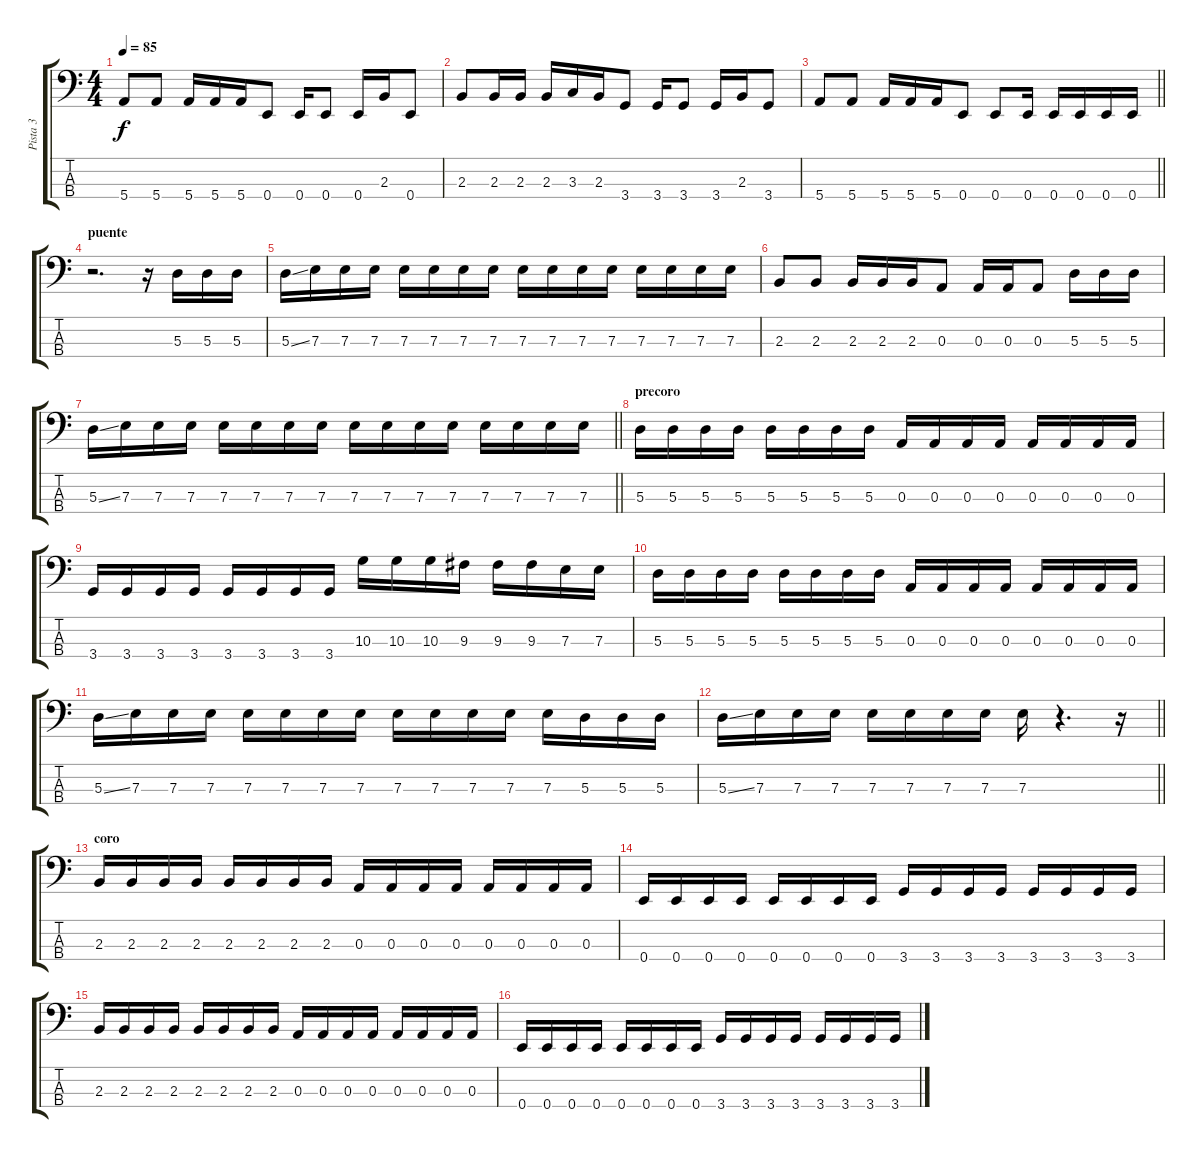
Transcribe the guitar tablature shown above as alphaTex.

\track ("Pista 3" "Pista 3") {instrument electricbasspick}
\staff {score tabs}
\tuning (G2 D2 A1 E1) {hide}
\ts (4 4)
\tempo 85
\clef f4
\ks c
5.4.8{dy f} 5.4.8 5.4.16 5.4.16 5.4.16 0.4.8 0.4.16 0.4.8 0.4.16 2.3.16 0.4.8 |
2.3.8 2.3.16 2.3.16 2.3.16 3.3.16 2.3.16 3.4.8 3.4.16 3.4.8 3.4.16 2.3.16 3.4.8 |
\barLineRight lightlight
5.4.8 5.4.8 5.4.16 5.4.16 5.4.16 0.4.8 0.4.8 0.4.16 0.4.16 0.4.16 0.4.16 0.4.16 |
\section ("" "puente")
r.2{d} r.16 5.3.16 5.3.16 5.3.16 |
5.3{ss}.16 7.3.16 7.3.16 7.3.16 7.3.16 7.3.16 7.3.16 7.3.16 7.3.16 7.3.16 7.3.16 7.3.16 7.3.16 7.3.16 7.3.16 7.3.16 |
2.3.8 2.3.8 2.3.16 2.3.16 2.3.16 0.3.8 0.3.16 0.3.16 0.3.8 5.3.16 5.3.16 5.3.16 |
\barLineRight lightlight
5.3{ss}.16 7.3.16 7.3.16 7.3.16 7.3.16 7.3.16 7.3.16 7.3.16 7.3.16 7.3.16 7.3.16 7.3.16 7.3.16 7.3.16 7.3.16 7.3.16 |
\section ("" "precoro")
5.3.16 5.3.16 5.3.16 5.3.16 5.3.16 5.3.16 5.3.16 5.3.16 0.3.16 0.3.16 0.3.16 0.3.16 0.3.16 0.3.16 0.3.16 0.3.16 |
3.4.16 3.4.16 3.4.16 3.4.16 3.4.16 3.4.16 3.4.16 3.4.16 10.3.16 10.3.16 10.3.16 9.3.16 9.3.16 9.3.16 7.3.16 7.3.16 |
5.3.16 5.3.16 5.3.16 5.3.16 5.3.16 5.3.16 5.3.16 5.3.16 0.3.16 0.3.16 0.3.16 0.3.16 0.3.16 0.3.16 0.3.16 0.3.16 |
5.3{ss}.16 7.3.16 7.3.16 7.3.16 7.3.16 7.3.16 7.3.16 7.3.16 7.3.16 7.3.16 7.3.16 7.3.16 7.3.16 5.3.16 5.3.16 5.3.16 |
\barLineRight lightlight
5.3{ss}.16 7.3.16 7.3.16 7.3.16 7.3.16 7.3.16 7.3.16 7.3.16 7.3.16 r.4{d} r.16 |
\section ("" "coro")
2.3.16 2.3.16 2.3.16 2.3.16 2.3.16 2.3.16 2.3.16 2.3.16 0.3.16 0.3.16 0.3.16 0.3.16 0.3.16 0.3.16 0.3.16 0.3.16 |
0.4.16 0.4.16 0.4.16 0.4.16 0.4.16 0.4.16 0.4.16 0.4.16 3.4.16 3.4.16 3.4.16 3.4.16 3.4.16 3.4.16 3.4.16 3.4.16 |
2.3.16 2.3.16 2.3.16 2.3.16 2.3.16 2.3.16 2.3.16 2.3.16 0.3.16 0.3.16 0.3.16 0.3.16 0.3.16 0.3.16 0.3.16 0.3.16 |
0.4.16 0.4.16 0.4.16 0.4.16 0.4.16 0.4.16 0.4.16 0.4.16 3.4.16 3.4.16 3.4.16 3.4.16 3.4.16 3.4.16 3.4.16 3.4.16
